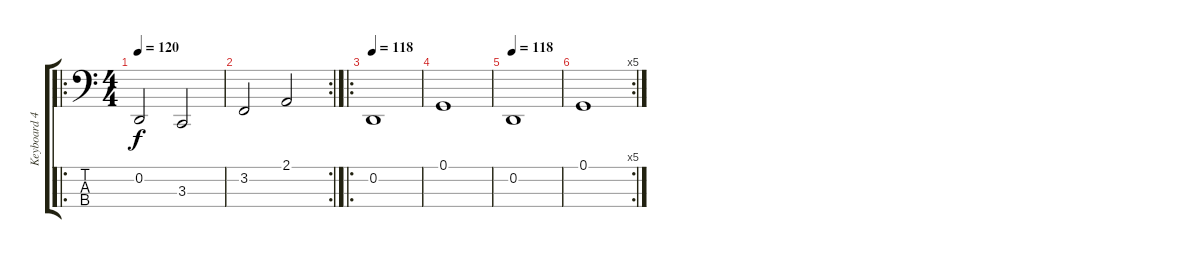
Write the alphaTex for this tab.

\track ("Keyboard 4 /BString" "Keyboard 4") {instrument stringensemble2}
\staff {score tabs}
\tuning (G2 D2 A1 E1) {hide}
\ro
\ts (4 4)
\tempo 120
\clef f4
\ks c
0.2.2{dy f} 3.3.2 |
\rc 2
3.2.2 2.1.2 |
\ro
\tempo 118
0.2.1 |
0.1.1 |
\tempo 118
0.2.1 |
\rc 5
0.1.1
